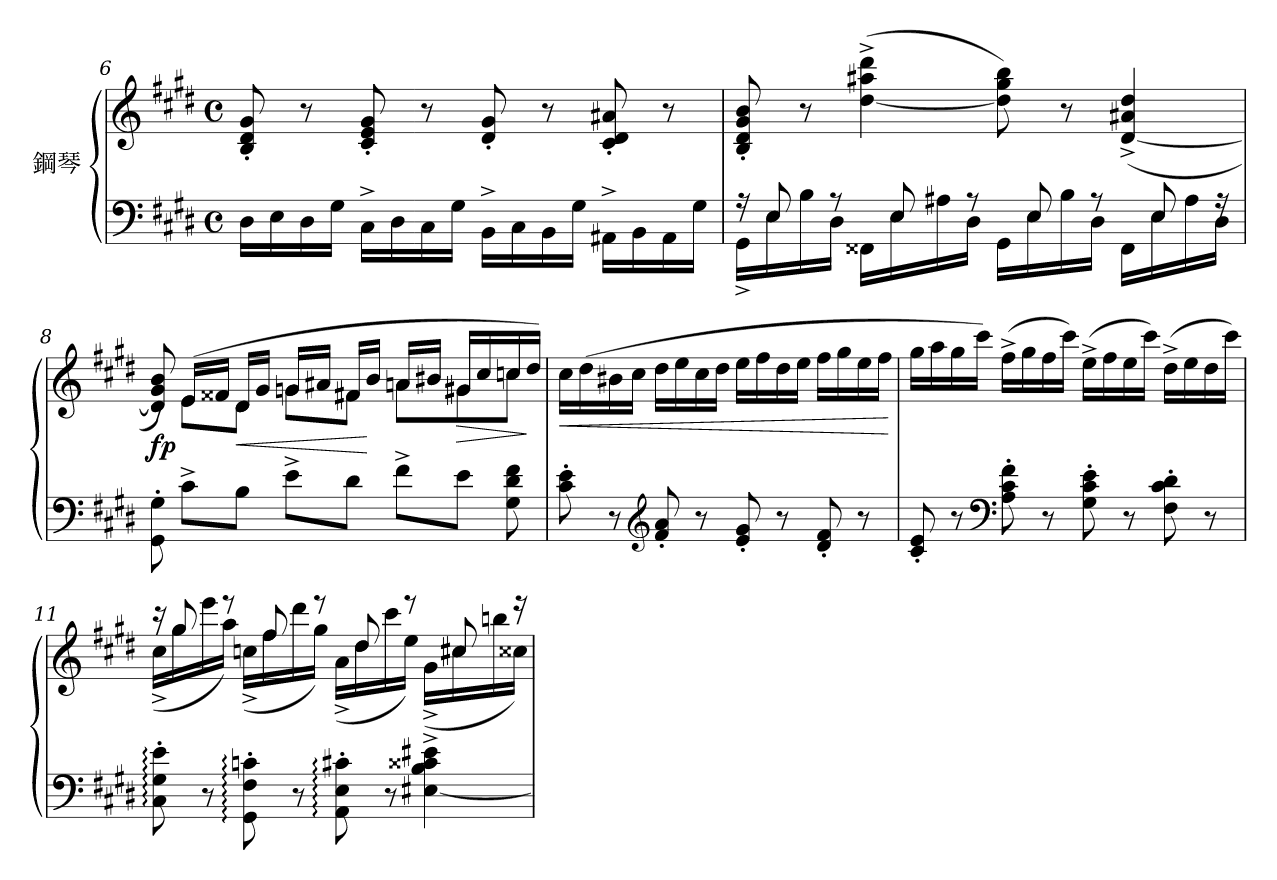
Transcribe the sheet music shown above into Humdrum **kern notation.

**kern	**kern	**dynam
*part1	*part1	*part1
*staff2	*staff1	*staff1/2
*I"鋼琴	*	*
*clefF4	*clefG2	*
*k[f#c#g#d#]	*k[f#c#g#d#]	*
*M4/4	*M4/4	*
*met(c)	*met(c)	*
=6	=6	=6
16D#\LL	8B/' 8d#/' 8g#/'	.
16E\	.	.
16D#\	8r	.
16G#\JJ	.	.
16C#^\LL	8c#/' 8e/' 8g#/'	.
16D#\	.	.
16C#\	8r	.
16G#\JJ	.	.
16BB^\LL	8d#/' 8g#/'	.
16C#\	.	.
16BB\	8r	.
16G#\JJ	.	.
16AA#X^\LL	8c#/' 8d#/' 8a#X/'	.
16BB\	.	.
16AA#\	8r	.
16G#\JJ	.	.
!!LO:LB:g=z
=7	=7	=7
*^	*	*
16rA	16GG#^\LL	8B/' 8d#/' 8g#/' 8b/'	.
8E/	16E\	.	.
.	16B\	8r	.
8rA	16D#\JJ	.	.
.	16FF##X\LL	(>[4dd#\^ 4aa#X\^ 4ddd#\^	.
8E/	16E\	.	.
.	16A#X\	.	.
8rA	16D#\JJ	.	.
.	16GG#\LL	8dd#\] 8gg#\ 8bb\)	.
8E/	16E\	.	.
.	16B\	8r	.
8rA	16D#\JJ	.	.
.	16FF##\LL	(>[4d#/^ 4a#X/^ 4dd#/^	.
8E/	16E\	.	.
.	16A#\	.	.
16rA	16D#\JJ	.	.
=8	=8	=8	=8
*	*	*^	*
!	!	!	!	!LO:DY:b
*v	*v	*	*	*
8GG#\' 8G#\'	8d#/] 8g#/ 8b/)	8rc	fp
8c#^\L	(>16e/LL	8e\L	.
.	16f##X/JJ	.	.
!	!	!	!LO:HP:b
8B\J	16d#/LL	8d#\J	<
.	16g#/JJ	.	.
8e^\L	16gn/LL	8g\L	.
.	16a#X/JJ	.	.
8d#\J	16f#X/LL	8f#X\J	.
.	16b/JJ	.	[
8f#^\L	16an/LL	8a\L	.
.	16b#X/JJ	.	.
!	!	!	!LO:HP:b
8e\J	16g#X/LL	8g#\	>
.	16cc#/	.	.
8G#\ 8d#\ 8f#\	16ccn/	8cc\J	.
.	16dd#/JJ)	.	]
*	*v	*v	*
=9	=9	=9
!	!	!LO:HP:b
8c#\' 8e\'	16cc#\LL	<
.	(>16dd#\	.
8r	16b#X\	.
.	16cc#\JJ	.
*clefG2	*	*
8f#/' 8a/'	16dd#\LL	.
.	16ee\	.
8r	16cc#\	.
.	16dd#\JJ	.
8e/' 8g#/'	16ee\LL	.
.	16ff#\	.
8r	16dd#\	.
.	16ee\JJ	.
8d#/' 8f#/'	16ff#\LL	.
.	16gg#\	.
8r	16ee\	.
.	16ff#\JJ	.
.	.	[
!!LO:LB:g=z
=10	=10	=10
8c#/' 8e/'	16gg#\LL	.
.	16aa\	.
8r	16gg#\	.
.	16ccc#\JJ)	.
*clefF4	*	*
8A\' 8c#\' 8f#\'	(>16ff#^\LL	.
.	16gg#\	.
8r	16ff#\	.
.	16ccc#\JJ)	.
8G#\' 8c#\' 8e\'	(>16ee^\LL	.
.	16ff#\	.
8r	16ee\	.
.	16ccc#\JJ)	.
8F#\' 8c#\' 8d#\'	(>16dd#^\LL	.
.	16ee\	.
8r	16dd#\	.
.	16ccc#\JJ)	.
=11	=11	=11
*	*^	*
8C#\:' 8G#\:' 8e\:'	16rccc	(>16cc#^\LL	.
.	8gg#/	16gg#\	.
8r	.	16eee\	.
.	8reee	16aa\JJ)	.
8GG#\:' 8F#\:' 8cn\:'	.	(>16ccn^\LL	.
.	8ff#/	16ff#\	.
8r	.	16ddd#\	.
.	8reee	16gg#\JJ)	.
8AA\:' 8E\:' 8c#X\:'	.	(>16a^\LL	.
.	8dd#/	16dd#\	.
8r	.	16ccc#\	.
.	8reee	16ee\JJ)	.
[4E#X\^ 4B\^ 4c##X\^ 4e#X\^	.	(>16g#^\LL	.
.	8cc#X/	16cc#\	.
.	.	16bbn\	.
.	16reee	16cc##X\JJ)	.
*	*v	*v	*
=	=	=
*-	*-	*-
